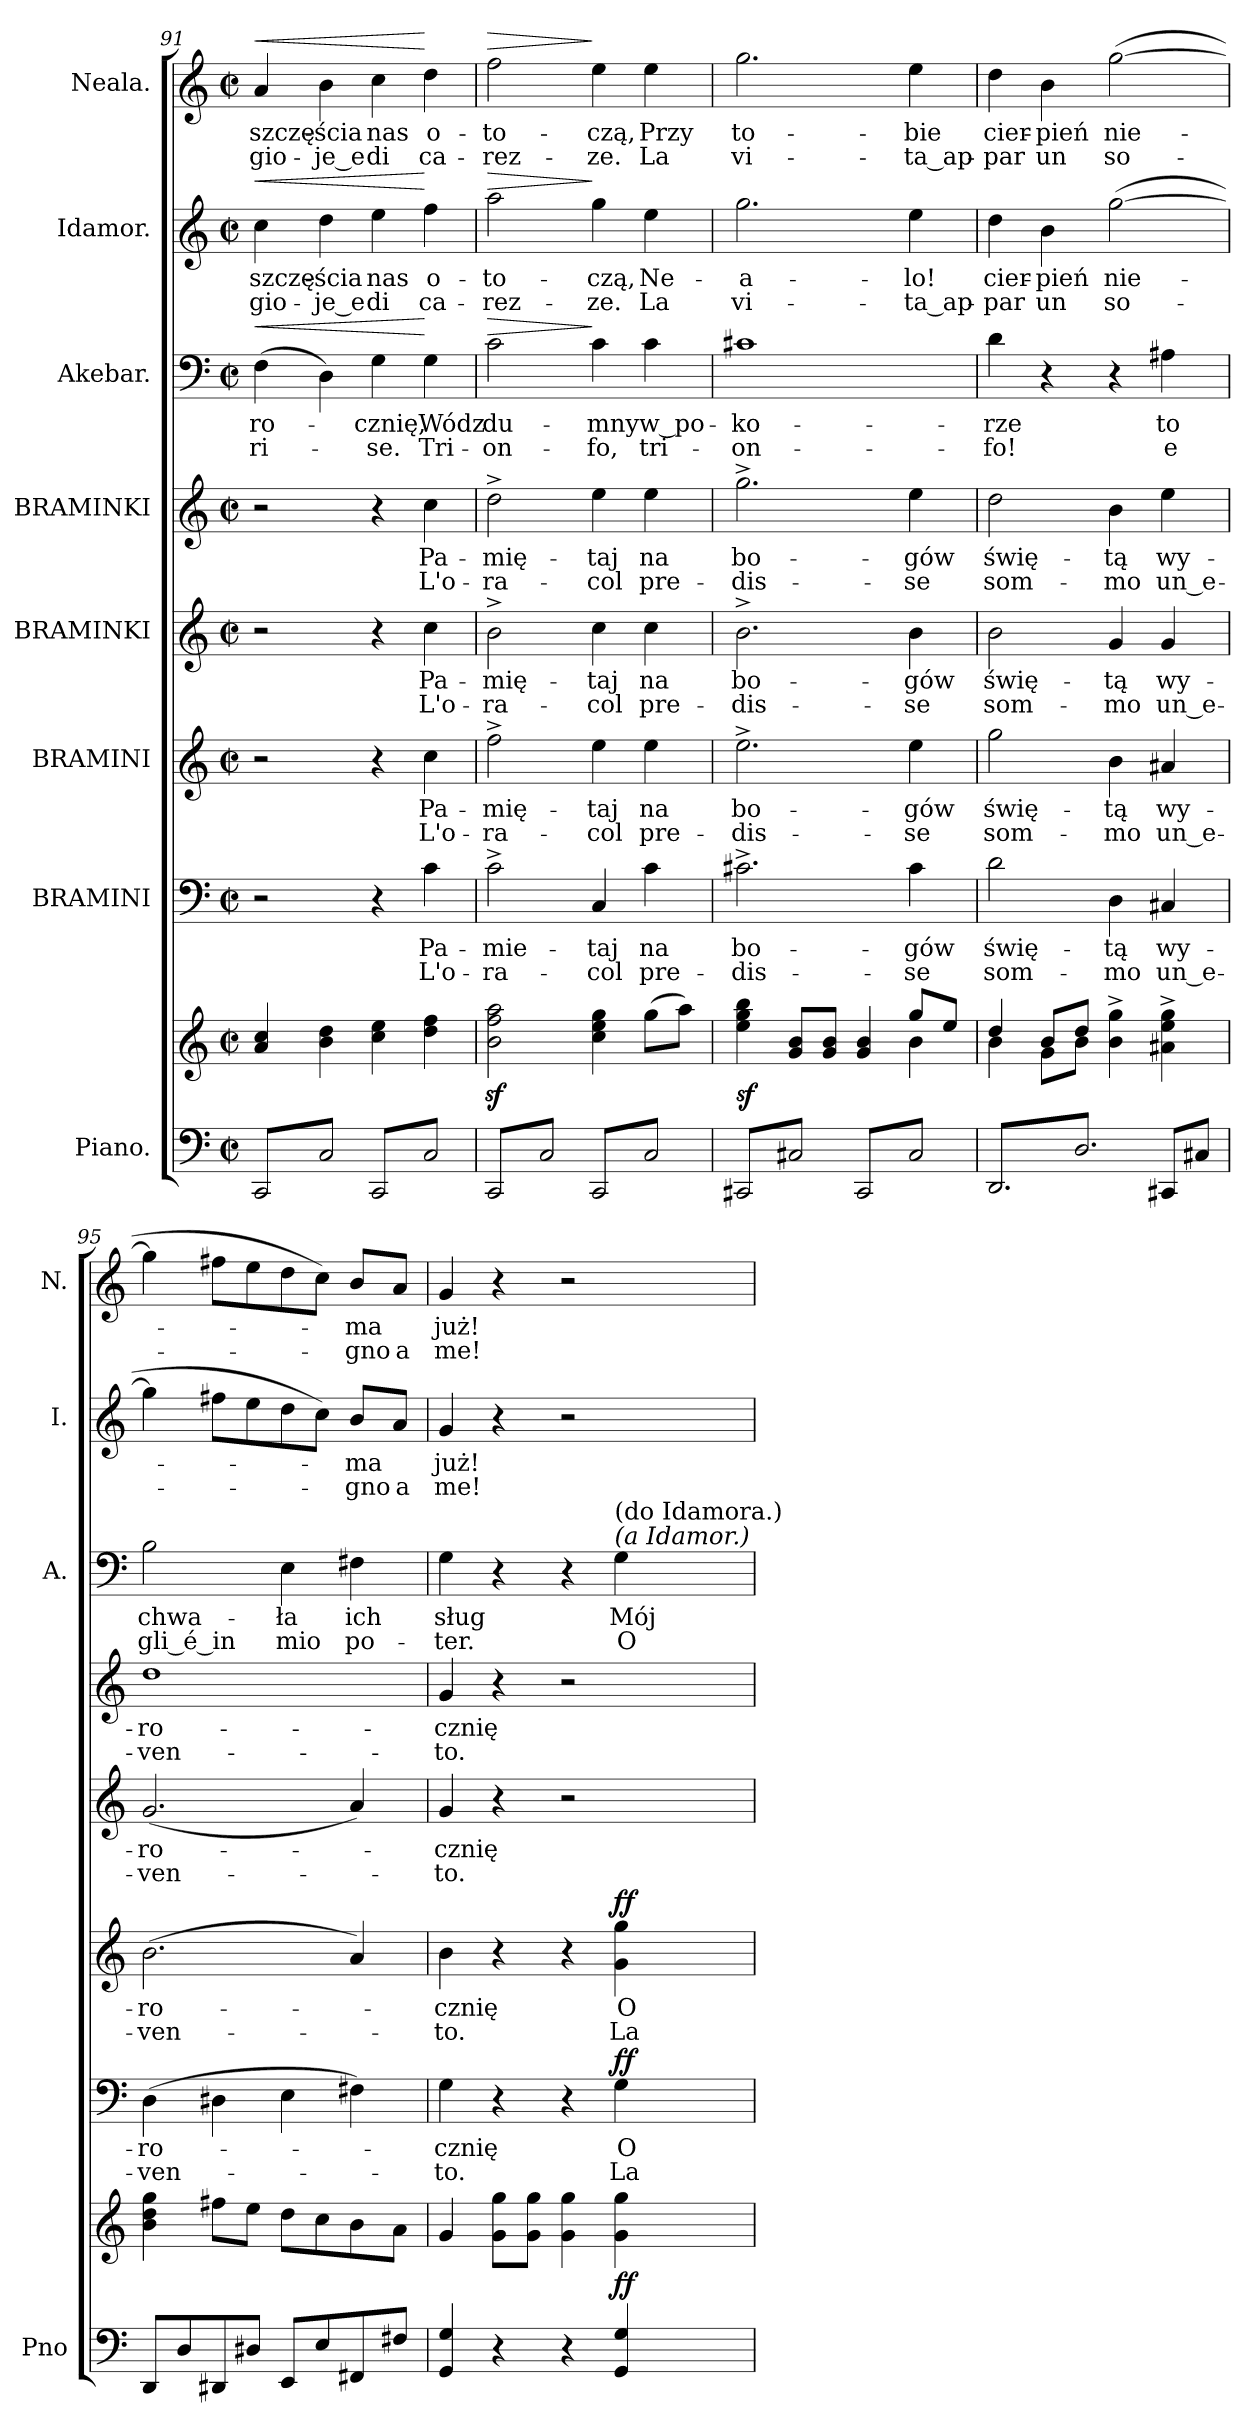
**kern	**kern	**dynam	**kern	**text	**text	**dynam	**kern	**text	**text	**dynam	**kern	**text	**text	**kern	**text	**text	**kern	**text	**text	**dynam	**kern	**text	**text	**dynam	**kern	**text	**text	**dynam
*part8	*part8	*part8	*part7	*part7	*part7	*part7	*part6	*part6	*part6	*part6	*part5	*part5	*part5	*part4	*part4	*part4	*part3	*part3	*part3	*part3	*part2	*part2	*part2	*part2	*part1	*part1	*part1	*part1
*staff9	*staff8	*staff8/9	*staff7	*staff7	*staff7	*staff7	*staff6	*staff6	*staff6	*staff6	*staff5	*staff5	*staff5	*staff4	*staff4	*staff4	*staff3	*staff3	*staff3	*staff3	*staff2	*staff2	*staff2	*staff2	*staff1	*staff1	*staff1	*staff1
*I"Piano.	*	*	*I"BRAMINI	*	*	*	*I"BRAMINI	*	*	*	*I"BRAMINKI	*	*	*I"BRAMINKI	*	*	*I"Akebar.	*	*	*	*I"Idamor.	*	*	*	*I"Neala.	*	*	*
*I'Pno	*	*	*	*	*	*	*	*	*	*	*	*	*	*	*	*	*I'A.	*	*	*	*I'I.	*	*	*	*I'N.	*	*	*
*clefF4	*clefG2	*	*clefF4	*	*	*	*clefG2	*	*	*	*clefG2	*	*	*clefG2	*	*	*clefF4	*	*	*	*clefG2	*	*	*	*clefG2	*	*	*
*	*	*	*	*	*	*	*ITrd8c12	*	*	*	*	*	*	*	*	*	*	*	*	*	*ITrd8c12	*	*	*	*	*	*	*
*k[]	*k[]	*	*k[]	*	*	*	*k[]	*	*	*	*k[]	*	*	*k[]	*	*	*k[]	*	*	*	*k[]	*	*	*	*k[]	*	*	*
*a:	*a:	*	*a:	*	*	*	*a:	*	*	*	*a:	*	*	*a:	*	*	*a:	*	*	*	*a:	*	*	*	*a:	*	*	*
*M2/2	*M2/2	*	*M2/2	*	*	*	*M2/2	*	*	*	*M2/2	*	*	*M2/2	*	*	*M2/2	*	*	*	*M2/2	*	*	*	*M2/2	*	*	*
*met(c|)	*met(c|)	*	*met(c|)	*	*	*	*met(c|)	*	*	*	*met(c|)	*	*	*met(c|)	*	*	*met(c|)	*	*	*	*met(c|)	*	*	*	*met(c|)	*	*	*
=91	=91	=91	=91	=91	=91	=91	=91	=91	=91	=91	=91	=91	=91	=91	=91	=91	=91	=91	=91	=91	=91	=91	=91	=91	=91	=91	=91	=91
!	!	!	!	!	!	!	!	!	!	!	!	!	!	!	!	!	!	!	!	!LO:HP:a	!	!	!	!LO:HP:a	!	!	!	!LO:HP:a
*tremolo	*	*	*	*	*	*	*	*	*	*	*	*	*	*	*	*	*	*	*	*	*	*	*	*	*	*	*	*
8CC/L	4a/ 4cc/	.	2r	.	.	.	2r	.	.	.	2r	.	.	2r	.	.	(4F\	-ro-	-ri-	<	4c\	szczę-	gio-	<	4a/	szczę-	gio-	<
8C/	.	.	.	.	.	.	.	.	.	.	.	.	.	.	.	.	.	.	.	.	.	.	.	.	.	.	.	.
8CC/	4b\ 4dd\	.	.	.	.	.	.	.	.	.	.	.	.	.	.	.	4D\)	.	.	.	4d\	-ścia	-je_e	.	4b\	-ścia	-je_e	.
8C/J	.	.	.	.	.	.	.	.	.	.	.	.	.	.	.	.	.	.	.	.	.	.	.	.	.	.	.	.
8CC/L	4cc\ 4ee\	.	4r	.	.	.	4r	.	.	.	4r	.	.	4r	.	.	4G\	-cznię,	-se.	.	4e\	nas	di	.	4cc\	nas	di	.
8C/	.	.	.	.	.	.	.	.	.	.	.	.	.	.	.	.	.	.	.	.	.	.	.	.	.	.	.	.
8CC/	4dd\ 4ff\	.	4c\	Pa-	L'o-	.	4c\	Pa-	L'o-	.	4cc\	Pa-	L'o-	4cc\	Pa-	L'o-	4G\	Wódz	Tri-	[	4f\	o-	ca-	[	4dd\	o-	ca-	[
8C/J	.	.	.	.	.	.	.	.	.	.	.	.	.	.	.	.	.	.	.	.	.	.	.	.	.	.	.	.
=92	=92	=92	=92	=92	=92	=92	=92	=92	=92	=92	=92	=92	=92	=92	=92	=92	=92	=92	=92	=92	=92	=92	=92	=92	=92	=92	=92	=92
!	!	!	!	!	!	!	!	!	!	!	!	!	!	!	!	!	!	!	!	!LO:HP:a	!	!	!	!LO:HP:a	!	!	!	!LO:HP:a
8CC/L	2bz\ 2ffz\ 2aaz\	.	2c^\	-mie-	-ra-	.	2f^\	-mię-	-ra-	.	2b^\	-mię-	-ra-	2dd^\	-mię-	-ra-	2c\	du-	-on-	>	2a\	-to-	-rez-	>	2ff\	-to-	-rez-	>
8C/	.	.	.	.	.	.	.	.	.	.	.	.	.	.	.	.	.	.	.	.	.	.	.	.	.	.	.	.
8CC/	.	.	.	.	.	.	.	.	.	.	.	.	.	.	.	.	.	.	.	.	.	.	.	.	.	.	.	.
8C/J	.	.	.	.	.	.	.	.	.	.	.	.	.	.	.	.	.	.	.	.	.	.	.	.	.	.	.	.
8CC/L	4cc\ 4ee\ 4gg\	.	4C/	-taj	-col	.	4e\	-taj	-col	.	4cc\	-taj	-col	4ee\	-taj	-col	4c\	-mny	-fo,	]	4g\	-czą,	-ze.	]	4ee\	-czą,	-ze.	]
8C/	.	.	.	.	.	.	.	.	.	.	.	.	.	.	.	.	.	.	.	.	.	.	.	.	.	.	.	.
8CC/	(8gg\L	.	4c\	na	pre-	.	4e\	na	pre-	.	4cc\	na	pre-	4ee\	na	pre-	4c\	w_po-	tri-	.	4e\	Ne-	La	.	4ee\	Przy	La	.
8C/J	8aa\J)	.	.	.	.	.	.	.	.	.	.	.	.	.	.	.	.	.	.	.	.	.	.	.	.	.	.	.
=93	=93	=93	=93	=93	=93	=93	=93	=93	=93	=93	=93	=93	=93	=93	=93	=93	=93	=93	=93	=93	=93	=93	=93	=93	=93	=93	=93	=93
*	*^	*	*	*	*	*	*	*	*	*	*	*	*	*	*	*	*	*	*	*	*	*	*	*	*	*	*	*
8CC#X/L	4ee\ 4gg\ 4bb\	2.ryy	sf	2.c#X^\	bo-	-dis-	.	2.e^\	bo-	-dis-	.	2.b^\	bo-	-dis-	2.gg^\	bo-	-dis-	1c#X	-ko-	-on-	.	2.g\	-a-	vi-	.	2.gg\	to-	vi-	.
8C#X/	.	.	.	.	.	.	.	.	.	.	.	.	.	.	.	.	.	.	.	.	.	.	.	.	.	.	.	.	.
8CC#X/	8g/ 8b/L	.	.	.	.	.	.	.	.	.	.	.	.	.	.	.	.	.	.	.	.	.	.	.	.	.	.	.	.
8C#X/J	8g/ 8b/J	.	.	.	.	.	.	.	.	.	.	.	.	.	.	.	.	.	.	.	.	.	.	.	.	.	.	.	.
8CC#/L	4g/ 4b/	.	.	.	.	.	.	.	.	.	.	.	.	.	.	.	.	.	.	.	.	.	.	.	.	.	.	.	.
8C#/	.	.	.	.	.	.	.	.	.	.	.	.	.	.	.	.	.	.	.	.	.	.	.	.	.	.	.	.	.
8CC#/	8gg/L	4b\	.	4c#\	-gów	-se	.	4e\	-gów	-se	.	4b\	-gów	-se	4ee\	-gów	-se	.	.	.	.	4e\	-lo!	-ta_ap-	.	4ee\	-bie	-ta_ap-	.
8C#/J	8ee/J	.	.	.	.	.	.	.	.	.	.	.	.	.	.	.	.	.	.	.	.	.	.	.	.	.	.	.	.
=94	=94	=94	=94	=94	=94	=94	=94	=94	=94	=94	=94	=94	=94	=94	=94	=94	=94	=94	=94	=94	=94	=94	=94	=94	=94	=94	=94	=94	=94
8DD/L	4dd/	4b\	.	2d\	świę-	som-	.	2g\	świę-	som-	.	2b\	świę-	som-	2dd\	świę-	som-	4d\	-rze	-fo!	.	4d\	cier-	-par	.	4dd\	cier-	-par	.
8D/	.	.	.	.	.	.	.	.	.	.	.	.	.	.	.	.	.	.	.	.	.	.	.	.	.	.	.	.	.
8DD/	8b/L	8g\L	.	.	.	.	.	.	.	.	.	.	.	.	.	.	.	4r	.	.	.	4B\	-pień	un	.	4b\	-pień	un	.
8D/	8dd/J	8b\J	.	.	.	.	.	.	.	.	.	.	.	.	.	.	.	.	.	.	.	.	.	.	.	.	.	.	.
8DD/	4b^\ 4gg^\	2ryy	.	4D\	-tą	-mo	.	4B\	-tą	-mo	.	4g/	-tą	-mo	4b\	-tą	-mo	4r	.	.	.	([2g\	nie-	so-	.	([2gg\	nie-	so-	.
8D/J	.	.	.	.	.	.	.	.	.	.	.	.	.	.	.	.	.	.	.	.	.	.	.	.	.	.	.	.	.
*Xtremolo	*	*	*	*	*	*	*	*	*	*	*	*	*	*	*	*	*	*	*	*	*	*	*	*	*	*	*	*	*
8CC#X/L	4a#X^\ 4ee^\ 4gg^\	.	.	4C#X/	wy-	un_e-	.	4A#X/	wy-	un_e-	.	4g/	wy-	un_e-	4ee\	wy-	un_e-	4A#X\	to	e	.	.	.	.	.	.	.	.	.
8C#X/J	.	.	.	.	.	.	.	.	.	.	.	.	.	.	.	.	.	.	.	.	.	.	.	.	.	.	.	.	.
*	*v	*v	*	*	*	*	*	*	*	*	*	*	*	*	*	*	*	*	*	*	*	*	*	*	*	*	*	*	*
=95	=95	=95	=95	=95	=95	=95	=95	=95	=95	=95	=95	=95	=95	=95	=95	=95	=95	=95	=95	=95	=95	=95	=95	=95	=95	=95	=95	=95
8DD/L	4b\ 4dd\ 4gg\	.	(4D\	-ro-	-ven-	.	(2.B\	-ro-	-ven-	.	(2.g/	-ro-	-ven-	1dd	-ro-	-ven-	2B\	chwa-	gli_é_in	.	4g\]	.	.	.	4gg\]	.	.	.
8D/	.	.	.	.	.	.	.	.	.	.	.	.	.	.	.	.	.	.	.	.	.	.	.	.	.	.	.	.
8DD#X/	8ff#X\L	.	4D#X\	.	.	.	.	.	.	.	.	.	.	.	.	.	.	.	.	.	8f#X\L	.	.	.	8ff#X\L	.	.	.
8D#X/J	8ee\J	.	.	.	.	.	.	.	.	.	.	.	.	.	.	.	.	.	.	.	8e\	.	.	.	8ee\	.	.	.
8EE/L	8dd\L	.	4E\	.	.	.	.	.	.	.	.	.	.	.	.	.	4E\	-ła	mio	.	8d\	.	.	.	8dd\	.	.	.
8E/	8cc\	.	.	.	.	.	.	.	.	.	.	.	.	.	.	.	.	.	.	.	8c\J)	.	.	.	8cc\J)	.	.	.
8FF#X/	8b\	.	4F#X\)	.	.	.	4A/)	.	.	.	4a/)	.	.	.	.	.	4F#X\	ich	po-	.	8B/L	-ma	-gno	.	8b/L	-ma	gno	.
8F#X/J	8a\J	.	.	.	.	.	.	.	.	.	.	.	.	.	.	.	.	.	.	.	8A/J	.	a	.	8a/J	.	a	.
=96	=96	=96	=96	=96	=96	=96	=96	=96	=96	=96	=96	=96	=96	=96	=96	=96	=96	=96	=96	=96	=96	=96	=96	=96	=96	=96	=96	=96
4GG/ 4G/	4g/	.	4G\	-cznię	-to.	.	4B\	-cznię	-to.	.	4g/	-cznię	-to.	4g/	-cznię	-to.	4G\	sług	-ter.	.	4G/	już!	me!	.	4g/	już!	me!	.
4r	8g\ 8gg\L	.	4r	.	.	.	4r	.	.	.	4r	.	.	4r	.	.	4r	.	.	.	4r	.	.	.	4r	.	.	.
.	8g\ 8gg\J	.	.	.	.	.	.	.	.	.	.	.	.	.	.	.	.	.	.	.	.	.	.	.	.	.	.	.
4r	4g\ 4gg\	.	4r	.	.	.	4r	.	.	.	2r	.	.	2r	.	.	4r	.	.	.	2r	.	.	.	2r	.	.	.
!	!	!	!	!	!	!	!	!	!	!	!	!	!	!	!	!	!LO:TX:a:i:t=(a Idamor.)	!	!	!	!	!	!	!	!	!	!	!
!	!	!	!	!	!	!	!	!	!	!	!	!	!	!	!	!	!LO:TX:a:t=(do Idamora.)	!	!	!	!	!	!	!	!	!	!	!
!	!	!	!	!	!	!LO:DY:a	!	!	!	!LO:DY:a	!	!	!	!	!	!	!	!	!	!	!	!	!	!	!	!	!	!
4GG/ 4G/	4g\ 4gg\	ff	4G\	O	La	ff	4G\ 4g\	O	La	ff	.	.	.	.	.	.	4G\	Mój	O	.	.	.	.	.	.	.	.	.
=	=	=	=	=	=	=	=	=	=	=	=	=	=	=	=	=	=	=	=	=	=	=	=	=	=	=	=	=
*-	*-	*-	*-	*-	*-	*-	*-	*-	*-	*-	*-	*-	*-	*-	*-	*-	*-	*-	*-	*-	*-	*-	*-	*-	*-	*-	*-	*-
